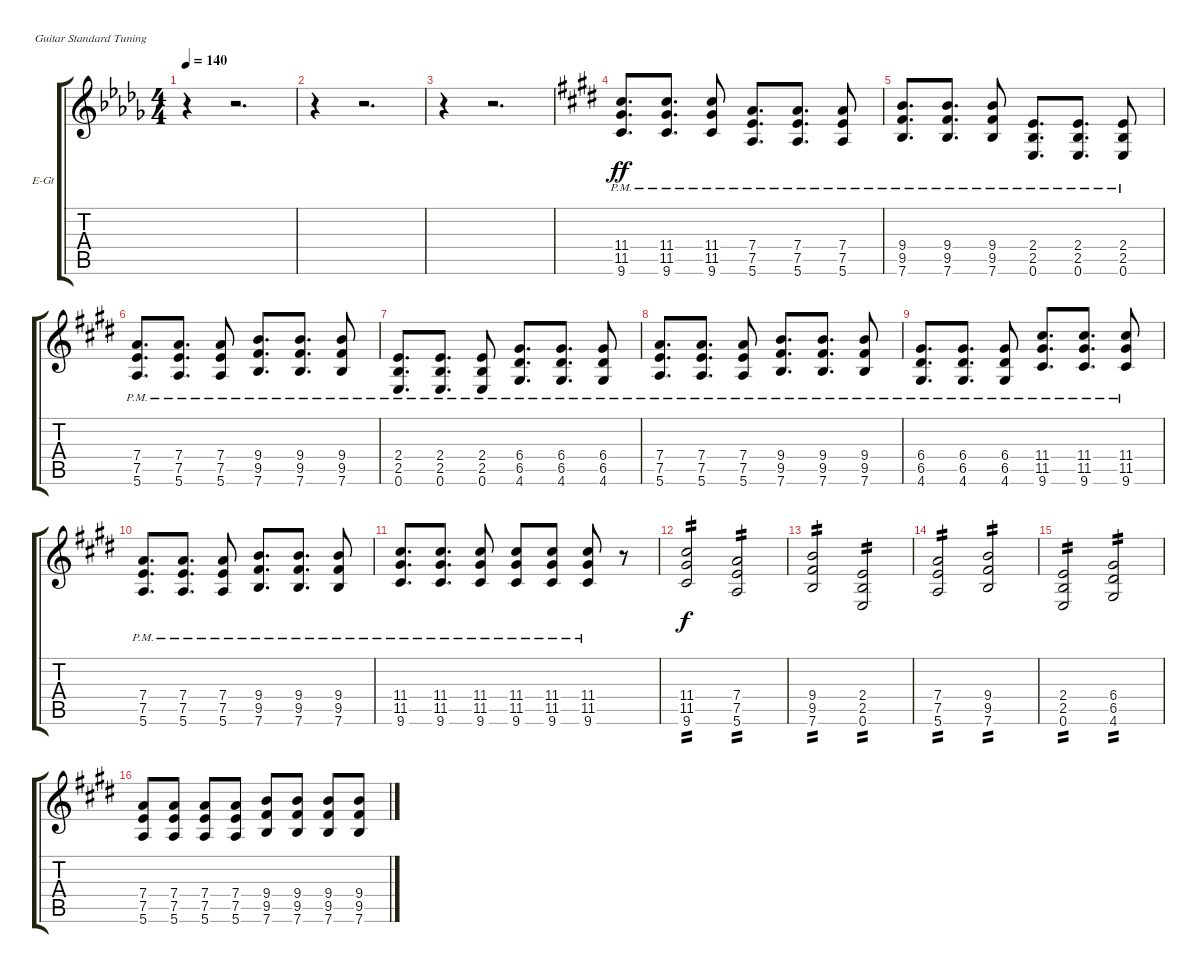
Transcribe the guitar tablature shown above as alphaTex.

\bracketExtendMode groupsimilarinstruments
\firstSystemTrackNameOrientation horizontal
\otherSystemsTrackNameOrientation horizontal
\track ("Guitar R" "E-Gt") {instrument distortionguitar}
\staff {score tabs}
\tuning (E4 B3 G3 D3 A2 E2)
\ts (4 4)
\tempo 140
\clef g2
\ks db
r.4{dy mp} r.2{d} |
r.4 r.2{d} |
r.4 r.2{d} |
\ks e
(11.4{pm} 11.5{pm} 9.6{pm}).8{d dy ff} (11.4{pm} 11.5{pm} 9.6{pm}).8{d} (11.4{pm} 11.5{pm} 9.6{pm}).8 (7.4{pm} 7.5{pm} 5.6{pm}).8{d} (7.4{pm} 7.5{pm} 5.6{pm}).8{d} (7.4{pm} 7.5{pm} 5.6{pm}).8 |
(9.4{pm} 9.5{pm} 7.6{pm}).8{d} (9.4{pm} 9.5{pm} 7.6{pm}).8{d} (9.4{pm} 9.5{pm} 7.6{pm}).8 (2.4{pm} 2.5{pm} 0.6{pm}).8{d} (2.4{pm} 2.5{pm} 0.6{pm}).8{d} (2.4{pm} 2.5{pm} 0.6{pm}).8 |
(7.4{pm} 7.5{pm} 5.6{pm}).8{d} (7.4{pm} 7.5{pm} 5.6{pm}).8{d} (7.4{pm} 7.5{pm} 5.6{pm}).8 (9.4{pm} 9.5{pm} 7.6{pm}).8{d} (9.4{pm} 9.5{pm} 7.6{pm}).8{d} (9.4{pm} 9.5{pm} 7.6{pm}).8 |
(2.4{pm} 2.5{pm} 0.6{pm}).8{d} (2.4{pm} 2.5{pm} 0.6{pm}).8{d} (2.4{pm} 2.5{pm} 0.6{pm}).8 (6.4{pm} 6.5{pm} 4.6{pm}).8{d} (6.4{pm} 6.5{pm} 4.6{pm}).8{d} (6.4{pm} 6.5{pm} 4.6{pm}).8 |
(7.4{pm} 7.5{pm} 5.6{pm}).8{d} (7.4{pm} 7.5{pm} 5.6{pm}).8{d} (7.4{pm} 7.5{pm} 5.6{pm}).8 (9.4{pm} 9.5{pm} 7.6{pm}).8{d} (9.4{pm} 9.5{pm} 7.6{pm}).8{d} (9.4{pm} 9.5{pm} 7.6{pm}).8 |
(6.4{pm} 6.5{pm} 4.6{pm}).8{d} (6.4{pm} 6.5{pm} 4.6{pm}).8{d} (6.4{pm} 6.5{pm} 4.6{pm}).8 (11.4{pm} 11.5{pm} 9.6{pm}).8{d} (11.4{pm} 11.5{pm} 9.6{pm}).8{d} (11.4{pm} 11.5{pm} 9.6{pm}).8 |
(7.4{pm} 7.5{pm} 5.6{pm}).8{d} (7.4{pm} 7.5{pm} 5.6{pm}).8{d} (7.4{pm} 7.5{pm} 5.6{pm}).8 (9.4{pm} 9.5{pm} 7.6{pm}).8{d} (9.4{pm} 9.5{pm} 7.6{pm}).8{d} (9.4{pm} 9.5{pm} 7.6{pm}).8 |
(11.4{pm} 11.5{pm} 9.6{pm}).8{d} (11.4{pm} 11.5{pm} 9.6{pm}).8{d} (11.4{pm} 11.5{pm} 9.6{pm}).8 (11.4{pm} 11.5{pm} 9.6{pm}).8 (11.4{pm} 11.5{pm} 9.6{pm}).8 (11.4{pm} 11.5{pm} 9.6{pm}).8 r.8 |
(11.4 11.5 9.6).2{tp 2 dy f} (7.4 7.5 5.6).2{tp 2} |
(9.4 9.5 7.6).2{tp 2} (2.4 2.5 0.6).2{tp 2} |
(7.4 7.5 5.6).2{tp 2} (9.4 9.5 7.6).2{tp 2} |
(2.4 2.5 0.6).2{tp 2} (6.4 6.5 4.6).2{tp 2} |
(7.4 7.5 5.6).8 (7.4 7.5 5.6).8 (7.4 7.5 5.6).8 (7.4 7.5 5.6).8 (9.4 9.5 7.6).8 (9.4 9.5 7.6).8 (9.4 9.5 7.6).8 (9.4 9.5 7.6).8
